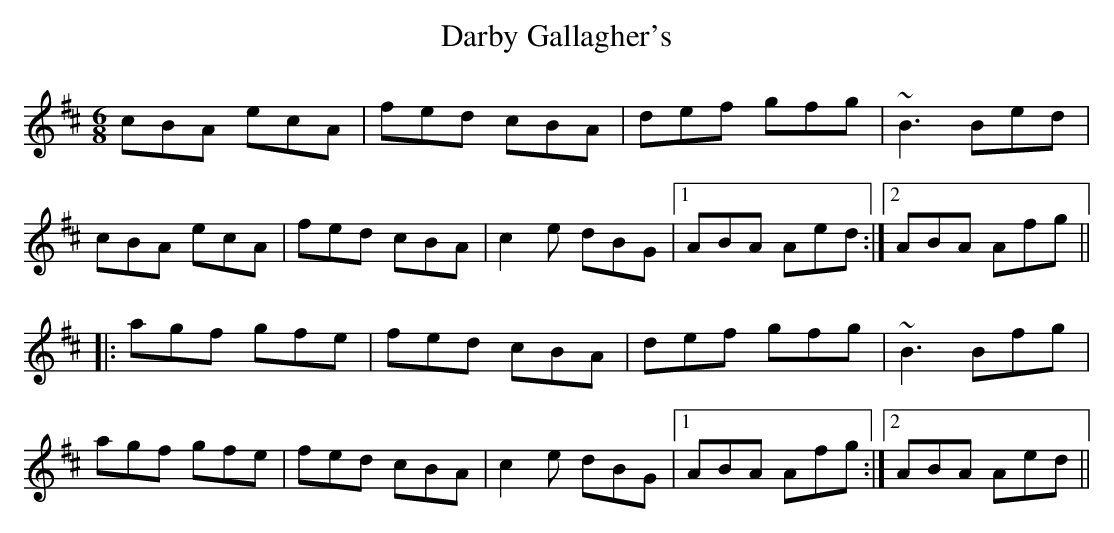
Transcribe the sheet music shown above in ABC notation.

X:1
T:Darby Gallagher's
M:6/8
L:1/8
K:Amix
cBA ecA|fed cBA|def gfg|~B3 Bed|!
cBA ecA|fed cBA|c2e dBG|1 ABA Aed:|2 ABA Afg||!
|:agf gfe|fed cBA|def gfg|~B3 Bfg|!
agf gfe|fed cBA|c2e dBG|1 ABA Afg:|2 ABA Aed||!
